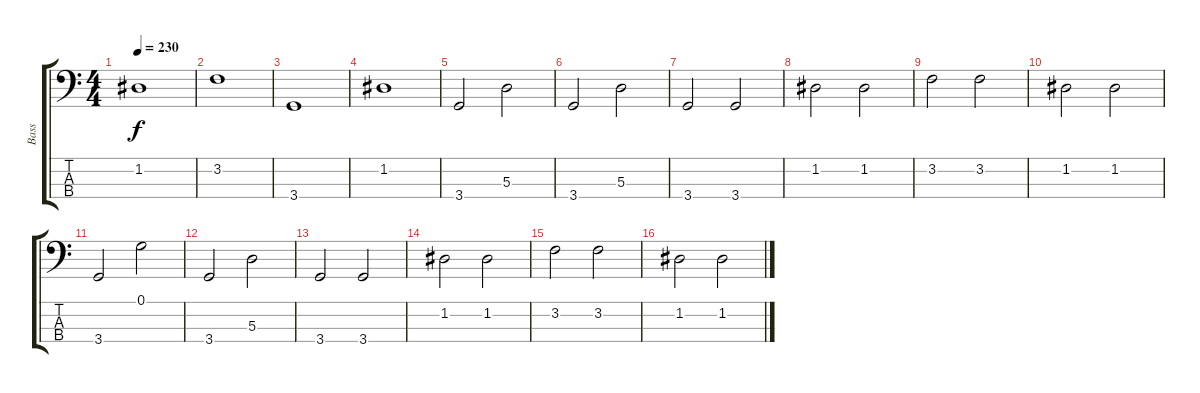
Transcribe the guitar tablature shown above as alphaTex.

\track ("Bass" "Bass") {instrument electricbassfinger}
\staff {score tabs}
\tuning (G2 D2 A1 E1) {hide}
\ts (4 4)
\tempo 230
\clef f4
\ks c
1.2.1{dy f} |
3.2.1 |
3.4.1 |
1.2.1 |
3.4.2 5.3.2 |
3.4.2 5.3.2 |
3.4.2 3.4.2 |
1.2.2 1.2.2 |
3.2.2 3.2.2 |
1.2.2 1.2.2 |
3.4.2 0.1.2 |
3.4.2 5.3.2 |
3.4.2 3.4.2 |
1.2.2 1.2.2 |
3.2.2 3.2.2 |
1.2.2 1.2.2
